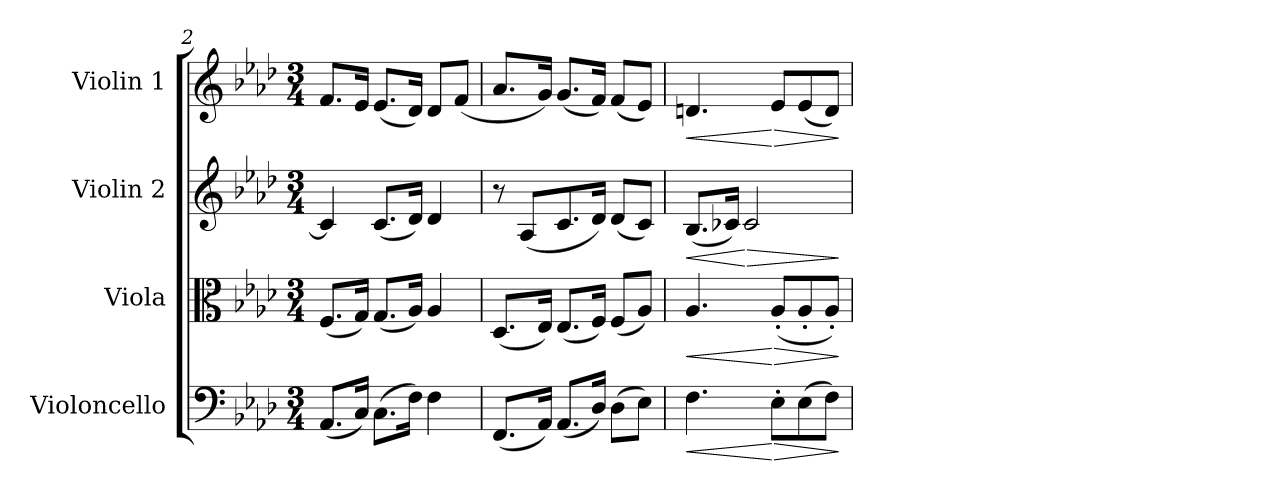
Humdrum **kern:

**kern	**dynam	**kern	**dynam	**kern	**dynam	**kern	**dynam
*part4	*part4	*part3	*part3	*part2	*part2	*part1	*part1
*staff4	*staff4	*staff3	*staff3	*staff2	*staff2	*staff1	*staff1
*I"Violoncello	*	*I"Viola	*	*I"Violin 2	*	*I"Violin 1	*
*I'Vc	*	*I'Vla	*	*I'Vln	*	*I'Vln	*
*clefF4	*	*clefC3	*	*clefG2	*	*clefG2	*
*k[b-e-a-d-]	*	*k[b-e-a-d-]	*	*k[b-e-a-d-]	*	*k[b-e-a-d-]	*
*M3/4	*	*M3/4	*	*M3/4	*	*M3/4	*
=2	=2	=2	=2	=2	=2	=2	=2
(8.AA-/L	.	(8.F/L	.	4c/]	.	8.f/L	.
16C/Jk)	.	16G/Jk)	.	.	.	16e-/Jk	.
(8.C\L	.	(8.G/L	.	(8.c/L	.	(8.e-/L	.
16F\Jk)	.	16A-/Jk)	.	16d-/Jk)	.	16d-/Jk)	.
4F\	.	4A-/	.	4d-/	.	8d-/L	.
.	.	.	.	.	.	(8f/J	.
=3	=3	=3	=3	=3	=3	=3	=3
(8.FF/L	.	(8.D-/L	.	8r	.	8.a-/L	.
.	.	.	.	(8A-/L	.	.	.
16AA-/Jk)	.	16E-/Jk)	.	.	.	16g/Jk)	.
(8.AA-/L	.	(8.E-/L	.	8.c/	.	(8.g/L	.
16D-/Jk)	.	16F/Jk)	.	16d-/Jk)	.	16f/Jk)	.
(8D-\L	.	(8F/L	.	(8d-/L	.	(8f/L	.
8E-\J)	.	8A-/J)	.	8c/J)	.	8e-/J)	.
=4	=4	=4	=4	=4	=4	=4	=4
!	!LO:HP:b	!	!LO:HP:b	!	!LO:HP:b	!	!LO:HP:b
4.F\	<	4.A-/	<	(8.B-/L	<	4.dn/	<
.	.	.	.	16c-X/Jk)	.	.	.
!	!	!	!	!	!LO:HP:n=1:b	!	!
.	.	.	.	2c-/	[ >	.	.
!	!LO:HP:n=1:b	!	!LO:HP:n=1:b	!	!	!	!LO:HP:n=1:b
8E-'\L	[ >	(8A-'/L	[ >	.	.	8e-/L	[ >
(8E-\	.	8A-'/	.	.	.	(8e-/	.
8F\J)	.	8A-'/J)	.	.	.	8d/J)	.
.	]	.	]	.	]	.	]
=	=	=	=	=	=	=	=
*-	*-	*-	*-	*-	*-	*-	*-
